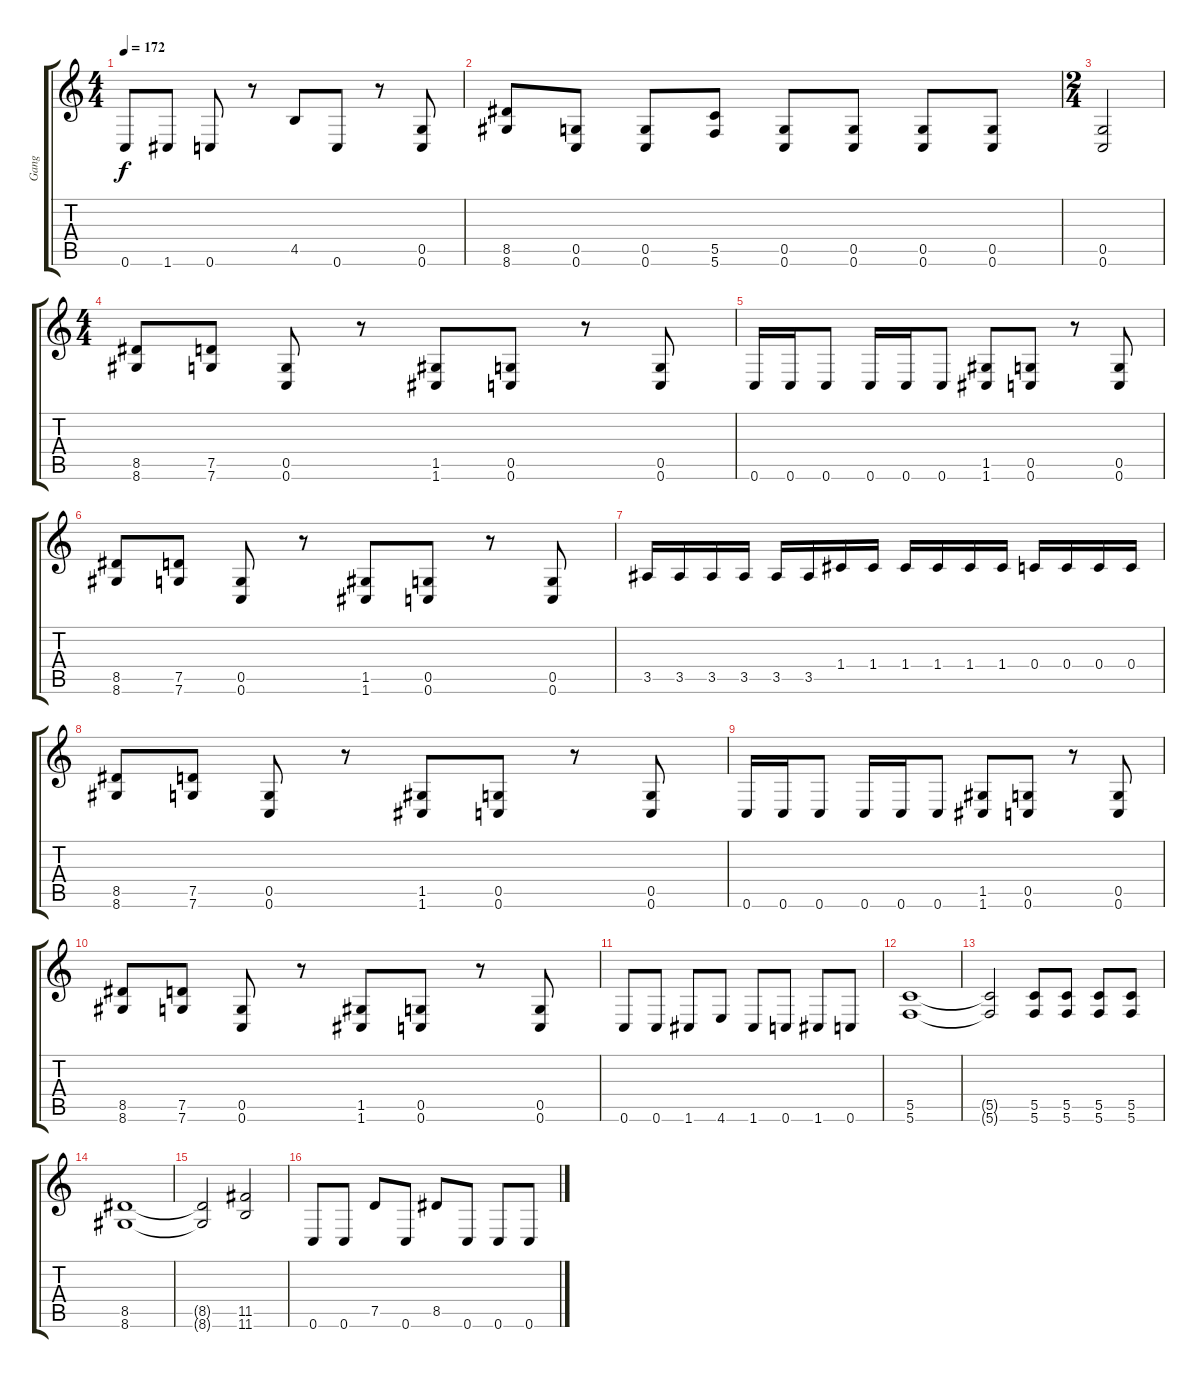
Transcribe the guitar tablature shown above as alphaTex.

\track ("Gang" "Gang") {instrument distortionguitar}
\staff {score tabs}
\tuning (D4 A3 F3 C3 G2 C2) {hide}
\ts (4 4)
\tempo 172
\clef g2
\ks c
0.6.8{dy f} 1.6.8 0.6.8 r.8 4.5.8 0.6.8 r.8 (0.5 0.6).8 |
(8.5 8.6).8 (0.5 0.6).8 (0.5 0.6).8 (5.5 5.6).8 (0.5 0.6).8 (0.5 0.6).8 (0.5 0.6).8 (0.5 0.6).8 |
\ts (2 4)
(0.5 0.6).2 |
\ts (4 4)
(8.5 8.6).8 (7.5 7.6).8 (0.5 0.6).8 r.8 (1.5 1.6).8 (0.5 0.6).8 r.8 (0.5 0.6).8 |
0.6.16 0.6.16 0.6.8 0.6.16 0.6.16 0.6.8 (1.5 1.6).8 (0.5 0.6).8 r.8 (0.5 0.6).8 |
(8.5 8.6).8 (7.5 7.6).8 (0.5 0.6).8 r.8 (1.5 1.6).8 (0.5 0.6).8 r.8 (0.5 0.6).8 |
3.5.16 3.5.16 3.5.16 3.5.16 3.5.16 3.5.16 1.4.16 1.4.16 1.4.16 1.4.16 1.4.16 1.4.16 0.4.16 0.4.16 0.4.16 0.4.16 |
(8.5 8.6).8 (7.5 7.6).8 (0.5 0.6).8 r.8 (1.5 1.6).8 (0.5 0.6).8 r.8 (0.5 0.6).8 |
0.6.16 0.6.16 0.6.8 0.6.16 0.6.16 0.6.8 (1.5 1.6).8 (0.5 0.6).8 r.8 (0.5 0.6).8 |
(8.5 8.6).8 (7.5 7.6).8 (0.5 0.6).8 r.8 (1.5 1.6).8 (0.5 0.6).8 r.8 (0.5 0.6).8 |
0.6.8 0.6.8 1.6.8 4.6.8 1.6.8 0.6.8 1.6.8 0.6.8 |
(5.5 5.6).1 |
(5.5{t} 5.6{t}).2 (5.5 5.6).8 (5.5 5.6).8 (5.5 5.6).8 (5.5 5.6).8 |
(8.5 8.6).1 |
(8.5{t} 8.6{t}).2 (11.5 11.6).2 |
0.6.8 0.6.8 7.5.8 0.6.8 8.5.8 0.6.8 0.6.8 0.6.8
